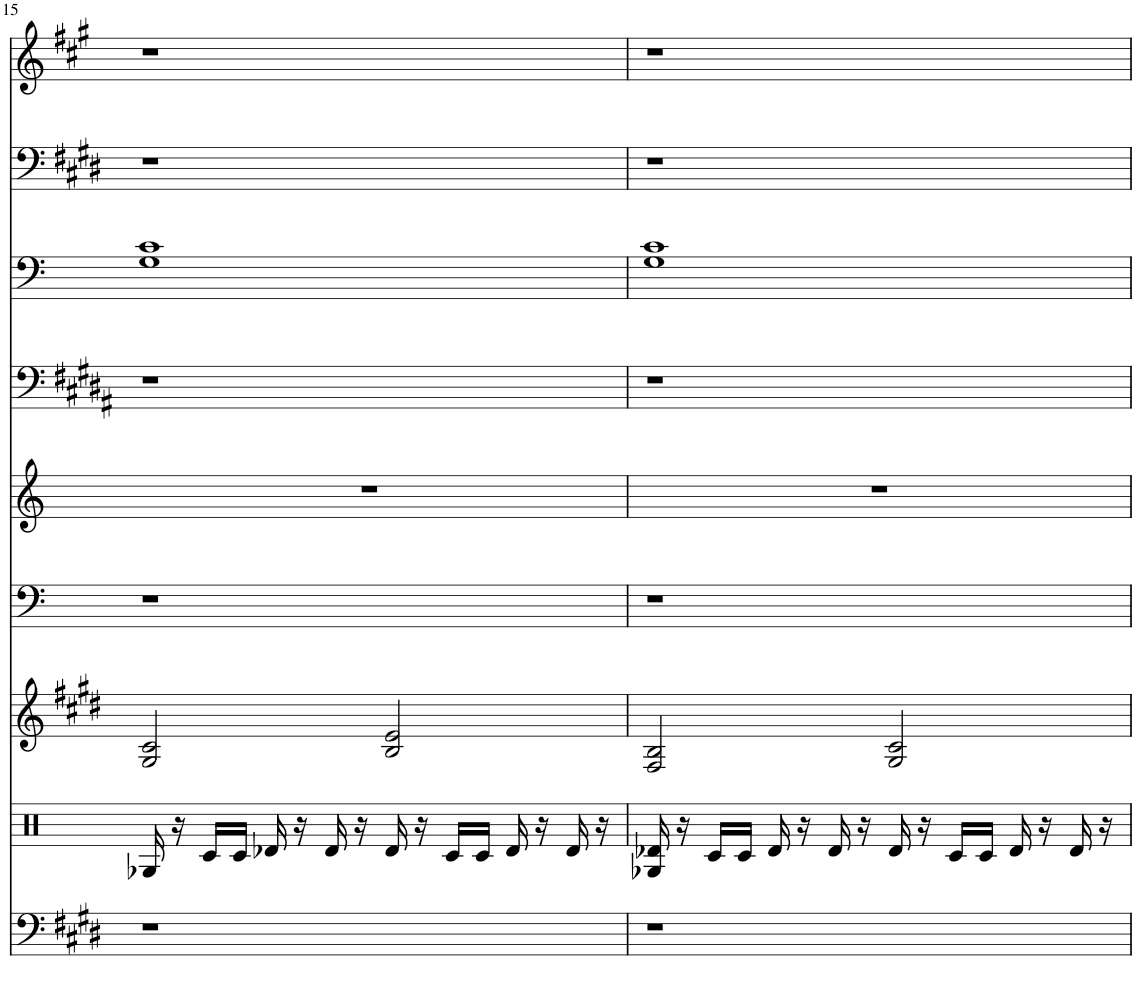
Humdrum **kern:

**kern	**kern	**kern	**kern	**kern	**kern	**kern	**kern	**kern
*part9	*part8	*part7	*part6	*part5	*part4	*part3	*part2	*part1
*staff9	*staff8	*staff7	*staff6	*staff5	*staff4	*staff3	*staff2	*staff1
*I"Track 9	*I"Track 8	*I"Track 7	*I"Track 7	*I"Track 6	*I"Track 5	*I"Track 3	*I"Track 2	*I"Track 1
!!LO:PB:g=z
*clefF4	*clefX	*clefG2	*clefF4	*clefG2	*clefF4	*clefF4	*clefF4	*clefG2
*	*	*	*	*Trd-7c-12	*Trd4c7	*	*	*
*k[f#c#g#d#]	*k[]	*k[f#c#g#d#]	*k[]	*k[]	*k[f#c#g#d#a#]	*k[]	*k[f#c#g#d#]	*k[f#c#g#]
*M4/4	*M4/4	*M4/4	*M4/4	*M4/4	*M4/4	*M4/4	*M4/4	*M4/4
=15	=15	=15	=15	=15	=15	=15	=15	=15
1r	16G-X/	2G#/ 2c#/	1r	1r	1r	1G 1c	1r	1r
.	16r	.	.	.	.	.	.	.
.	16c/LL	.	.	.	.	.	.	.
.	16c/JJ	.	.	.	.	.	.	.
.	16d-X/	.	.	.	.	.	.	.
.	16r	.	.	.	.	.	.	.
.	16d/	.	.	.	.	.	.	.
.	16r	.	.	.	.	.	.	.
.	16d/	2B/ 2e/	.	.	.	.	.	.
.	16r	.	.	.	.	.	.	.
.	16c/LL	.	.	.	.	.	.	.
.	16c/JJ	.	.	.	.	.	.	.
.	16d/	.	.	.	.	.	.	.
.	16r	.	.	.	.	.	.	.
.	16d/	.	.	.	.	.	.	.
.	16r	.	.	.	.	.	.	.
=16	=16	=16	=16	=16	=16	=16	=16	=16
1r	16G-X/ 16d-X/	2F#/ 2B/	1r	1r	1r	1G 1c	1r	1r
.	16r	.	.	.	.	.	.	.
.	16c/LL	.	.	.	.	.	.	.
.	16c/JJ	.	.	.	.	.	.	.
.	16d/	.	.	.	.	.	.	.
.	16r	.	.	.	.	.	.	.
.	16d/	.	.	.	.	.	.	.
.	16r	.	.	.	.	.	.	.
.	16d/	2G#/ 2c#/	.	.	.	.	.	.
.	16r	.	.	.	.	.	.	.
.	16c/LL	.	.	.	.	.	.	.
.	16c/JJ	.	.	.	.	.	.	.
.	16d/	.	.	.	.	.	.	.
.	16r	.	.	.	.	.	.	.
.	16d/	.	.	.	.	.	.	.
.	16r	.	.	.	.	.	.	.
=	=	=	=	=	=	=	=	=
*-	*-	*-	*-	*-	*-	*-	*-	*-
